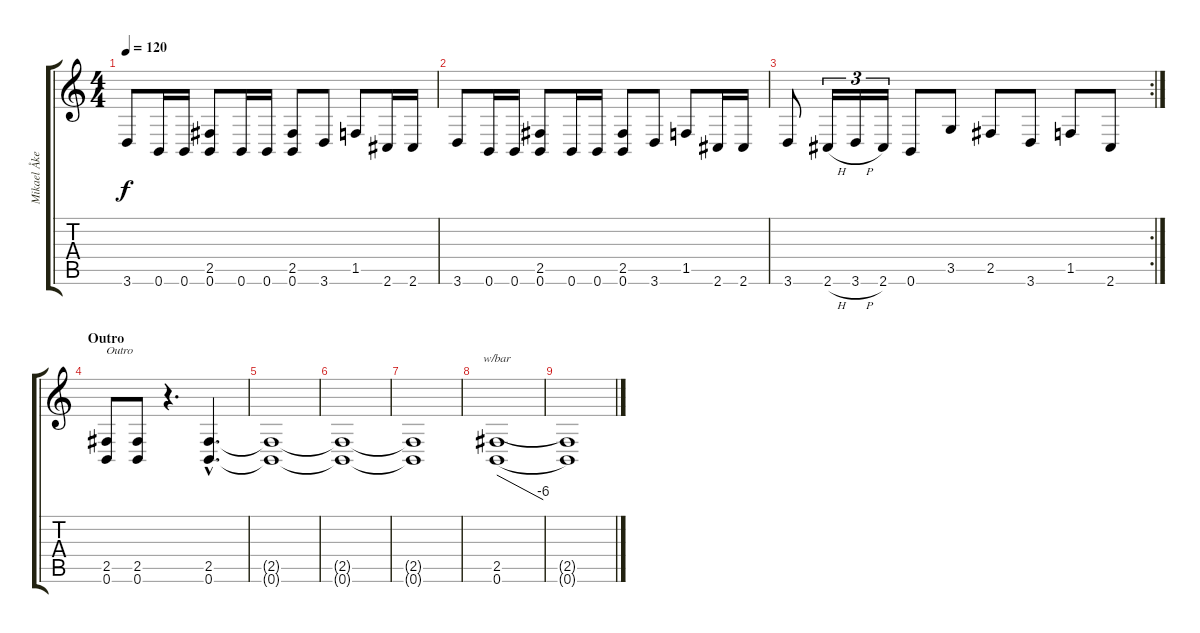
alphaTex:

\track ("Mikael Åkerfeldt" "Mikael Åke") {instrument overdrivenguitar}
\staff {score tabs}
\tuning (B3 Gb3 D3 A2 E2 B1) {hide}
\ts (4 4)
\tempo 120
\clef g2
\ks c
3.6.8{dy f} 0.6.16 0.6.16 (2.5 0.6).8 0.6.16 0.6.16 (2.5 0.6).8 3.6.8 1.5.8 2.6.16 2.6.16 |
3.6.8 0.6.16 0.6.16 (2.5 0.6).8 0.6.16 0.6.16 (2.5 0.6).8 3.6.8 1.5.8 2.6.16 2.6.16 |
\rc 2
3.6.8 2.6{h}.16{tu (3 2)} 3.6{h}.16{tu (3 2)} 2.6.16{tu (3 2)} 0.6.8 3.5.8 2.5.8 3.6.8 1.5.8 2.6.8 |
\section ("" "Outro")
(2.5 0.6).8{txt "Outro"} (2.5 0.6).8 r.4{d} (2.5{hac} 0.6{hac}).4{d} |
(2.5{t} 0.6{t}).1 |
(2.5{t} 0.6{t}).1 |
(2.5{t} 0.6{t}).1 |
(2.5 0.6).1{tbe (dive default 0 0 60 -24)} |
(2.5{t} 0.6{t}).1
